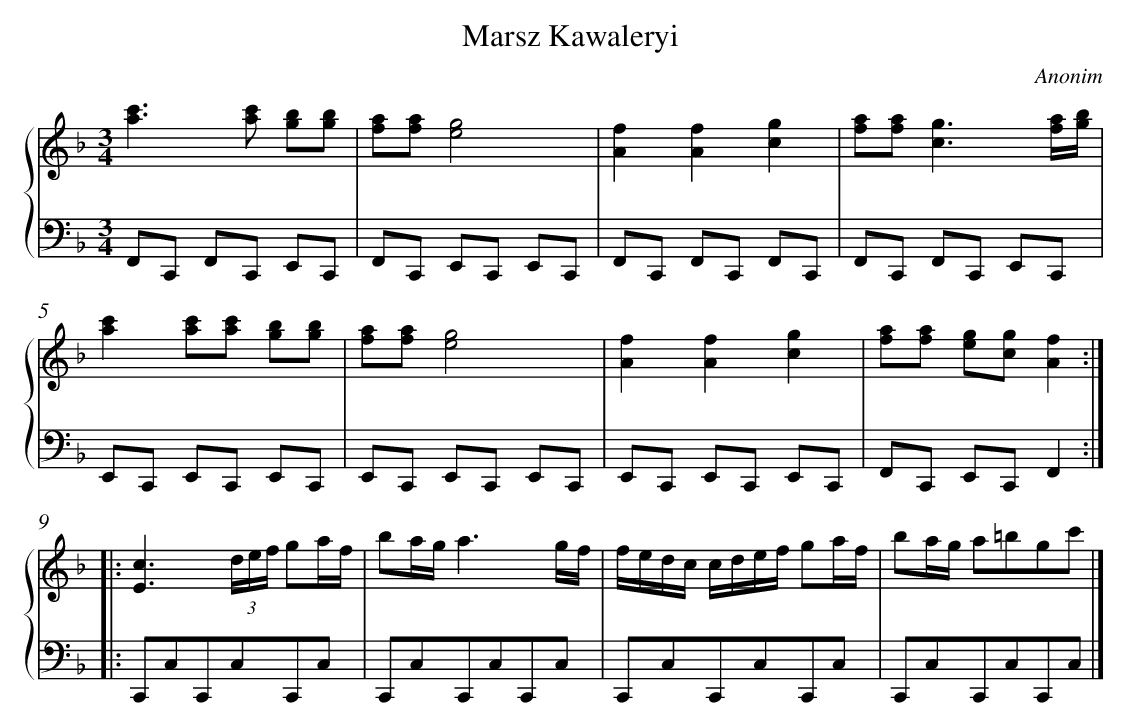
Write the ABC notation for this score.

X:1
T: Marsz Kawaleryi
C: Anonim
L: 1/8
M: 3/4
%%staves {1 2}
V: 1 clef=treble
V: 2 clef=bass
K: F
[V:1] [c'2a2]>[c'2a2] [bg][bg] |
[V:2] F,,C,, F,,C,, E,,C,, |
[V:1] [af][af][g4e4] |
[V:2] F,,C,, E,,C,, E,,C,, |
[V:1] [f2A2][f2A2][g2c2] |
[V:2] F,,C,, F,,C,, F,,C,, |
[V:1] [af][a2f2]<[g2c2][a/f/][b/g/] |
[V:2] F,,C,, F,,C,, E,,C,, |
[V:1] [c'2a2][c'a][c'a] [bg][bg] |
[V:2] E,,C,, E,,C,, E,,C,, |
[V:1] [af][af][g4e4] |
[V:2] E,,C,, E,,C,, E,,C,, |
[V:1] [f2A2][f2A2][g2c2] |
[V:2] E,,C,, E,,C,, E,,C,, |
[V:1] [af][af] [ge][gc][f2A2] :|]|:
[V:2] F,,C,, E,,C,,F,,2 :|]|:
[V:1] [c3E3](3d/e/f/ ga/f/ |
[V:2] C,,C,C,,C,C,,C, |
[V:1] ba/g/a3g/f/ |
[V:2] C,,C,C,,C,C,,C, |
[V:1] f/e/d/c/ c/d/e/f/ ga/f/ |
[V:2] C,,C,C,,C,C,,C, |
[V:1] ba/g/ a=bgc' |]
[V:2] C,,C,C,,C,C,,C, |]
